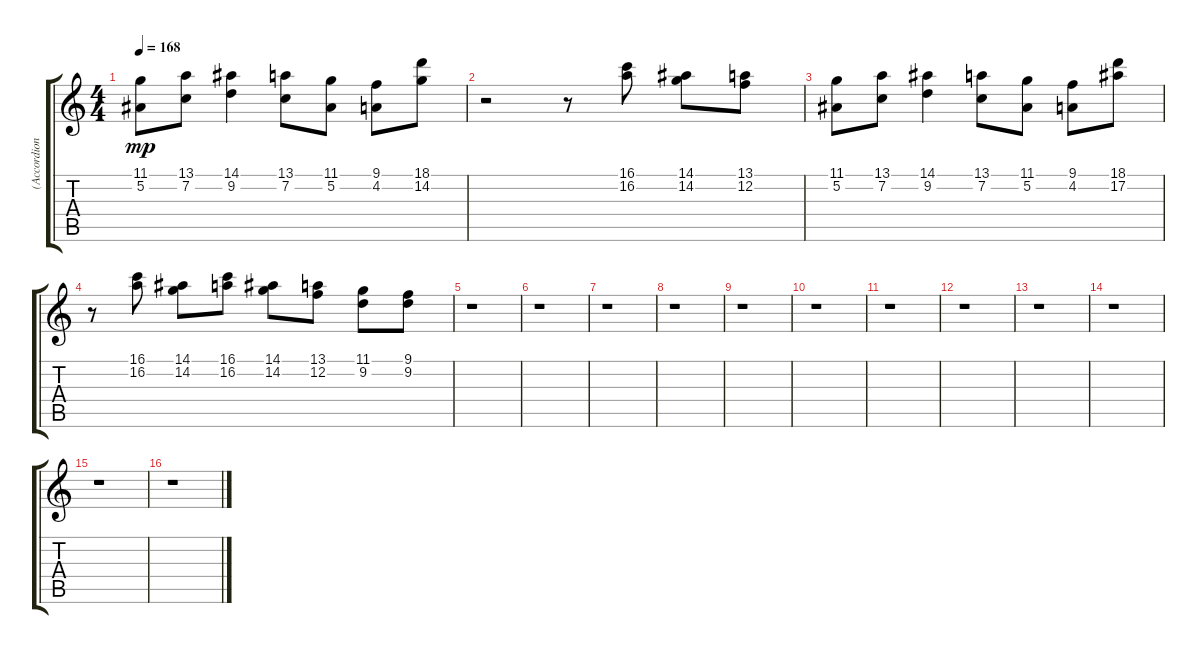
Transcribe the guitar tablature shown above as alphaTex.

\track ("(Accordion)" "(Accordion") {instrument accordion}
\staff {score tabs}
\tuning (Ab4 F4 D4 B3 Ab3 F3) {hide}
\ts (4 4)
\tempo 168
\clef g2
\ks c
(11.1 5.2).8{dy mp} (13.1 7.2).8 (14.1 9.2).4 (13.1 7.2).8 (11.1 5.2).8 (9.1 4.2).8 (18.1 14.2).8 |
r.2 r.8 (16.1 16.2).8 (14.1 14.2).8 (13.1 12.2).8 |
(11.1 5.2).8 (13.1 7.2).8 (14.1 9.2).4 (13.1 7.2).8 (11.1 5.2).8 (9.1 4.2).8 (18.1 17.2).8 |
r.8 (16.1 16.2).8 (14.1 14.2).8 (16.1 16.2).8 (14.1 14.2).8 (13.1 12.2).8 (11.1 9.2).8 (9.1 9.2).8 |
r.1 |
r.1 |
r.1 |
r.1 |
r.1 |
r.1 |
r.1 |
r.1 |
r.1 |
r.1 |
r.1 |
r.1
